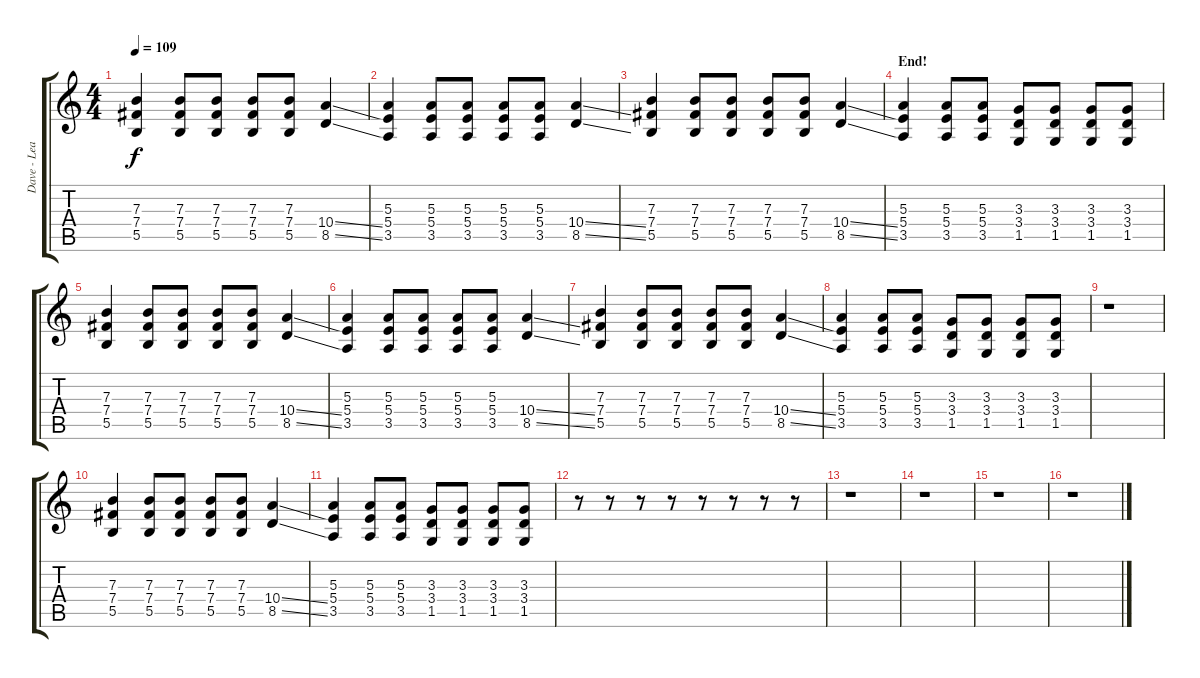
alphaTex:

\track ("Dave - Lead" "Dave - Lea") {instrument distortionguitar}
\staff {score tabs}
\tuning (Db4 Ab3 E3 B2 Gb2 B1) {hide}
\ts (4 4)
\tempo 109
\clef g2
\ks c
(7.3 7.4 5.5).4{dy f} (7.3 7.4 5.5).8 (7.3 7.4 5.5).8 (7.3 7.4 5.5).8 (7.3 7.4 5.5).8 (10.4{ss} 8.5{ss}).4 |
(5.3 5.4 3.5).4 (5.3 5.4 3.5).8 (5.3 5.4 3.5).8 (5.3 5.4 3.5).8 (5.3 5.4 3.5).8 (10.4{ss} 8.5{ss}).4 |
(7.3 7.4 5.5).4 (7.3 7.4 5.5).8 (7.3 7.4 5.5).8 (7.3 7.4 5.5).8 (7.3 7.4 5.5).8 (10.4{ss} 8.5{ss}).4 |
\section ("" "End!")
(5.3 5.4 3.5).4 (5.3 5.4 3.5).8 (5.3 5.4 3.5).8 (3.3 3.4 1.5).8 (3.3 3.4 1.5).8 (3.3 3.4 1.5).8 (3.3 3.4 1.5).8 |
(7.3 7.4 5.5).4 (7.3 7.4 5.5).8 (7.3 7.4 5.5).8 (7.3 7.4 5.5).8 (7.3 7.4 5.5).8 (10.4{ss} 8.5{ss}).4 |
(5.3 5.4 3.5).4 (5.3 5.4 3.5).8 (5.3 5.4 3.5).8 (5.3 5.4 3.5).8 (5.3 5.4 3.5).8 (10.4{ss} 8.5{ss}).4 |
(7.3 7.4 5.5).4 (7.3 7.4 5.5).8 (7.3 7.4 5.5).8 (7.3 7.4 5.5).8 (7.3 7.4 5.5).8 (10.4{ss} 8.5{ss}).4 |
(5.3 5.4 3.5).4 (5.3 5.4 3.5).8 (5.3 5.4 3.5).8 (3.3 3.4 1.5).8 (3.3 3.4 1.5).8 (3.3 3.4 1.5).8 (3.3 3.4 1.5).8 |
r.1 |
(7.3 7.4 5.5).4 (7.3 7.4 5.5).8 (7.3 7.4 5.5).8 (7.3 7.4 5.5).8 (7.3 7.4 5.5).8 (10.4{ss} 8.5{ss}).4 |
(5.3 5.4 3.5).4 (5.3 5.4 3.5).8 (5.3 5.4 3.5).8 (3.3 3.4 1.5).8 (3.3 3.4 1.5).8 (3.3 3.4 1.5).8 (3.3 3.4 1.5).8 |
r.8 r.8 r.8 r.8 r.8 r.8 r.8 r.8 |
r.1 |
r.1 |
r.1 |
r.1
